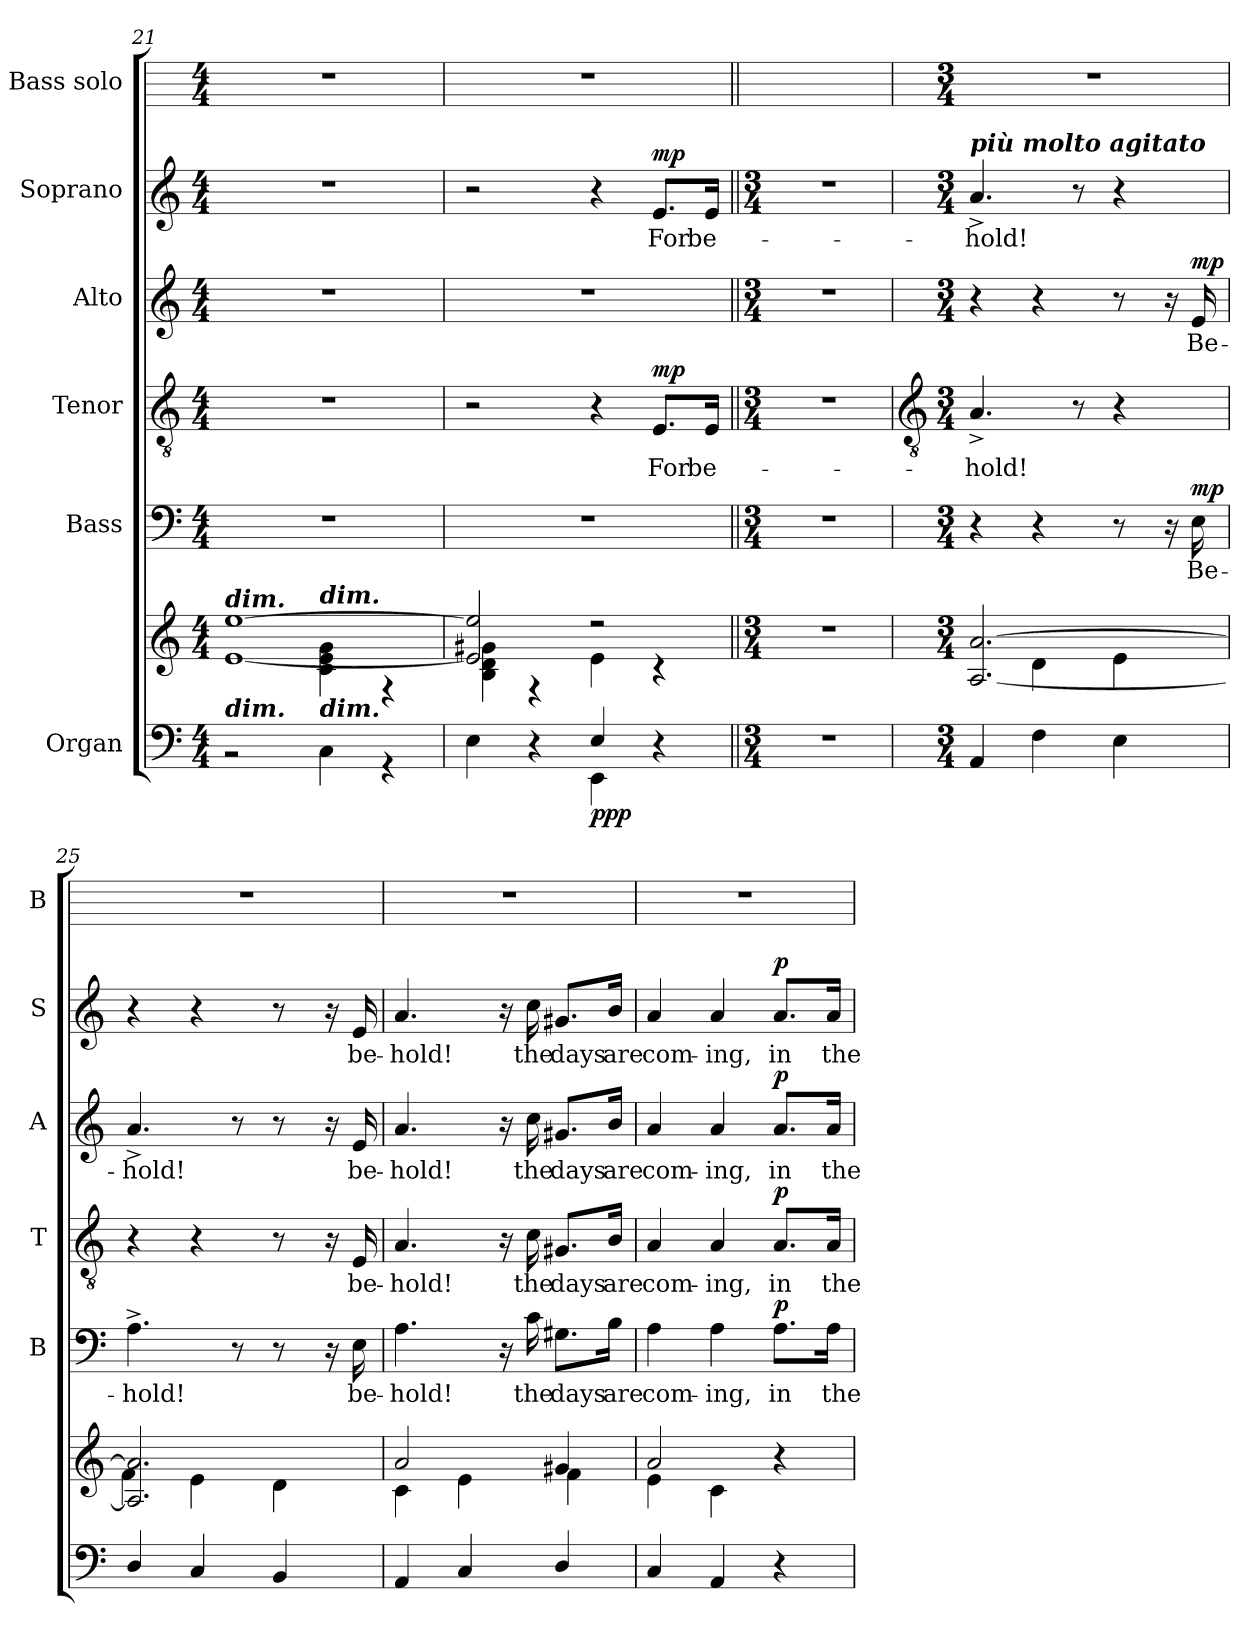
**kern	**kern	**dynam	**kern	**text	**dynam	**kern	**text	**dynam	**kern	**text	**dynam	**kern	**text	**dynam	**kern
*part6	*part6	*part6	*part5	*part5	*part5	*part4	*part4	*part4	*part3	*part3	*part3	*part2	*part2	*part2	*part1
*staff7	*staff6	*staff6/7	*staff5	*staff5	*staff5	*staff4	*staff4	*staff4	*staff3	*staff3	*staff3	*staff2	*staff2	*staff2	*staff1
*I"Organ	*	*	*I"Bass	*	*	*I"Tenor	*	*	*I"Alto	*	*	*I"Soprano	*	*	*I"Bass solo
*	*	*	*I'B	*	*	*I'T	*	*	*I'A	*	*	*I'S	*	*	*I'B
*clefF4	*clefG2	*	*clefF4	*	*	*clefGv2	*	*	*clefG2	*	*	*clefG2	*	*	*
*k[]	*k[]	*	*k[]	*	*	*k[]	*	*	*k[]	*	*	*k[]	*	*	*
*C:	*C:	*	*C:	*	*	*C:	*	*	*C:	*	*	*C:	*	*	*
*M4/4	*M4/4	*	*M4/4	*	*	*M4/4	*	*	*M4/4	*	*	*M4/4	*	*	*M4/4
=21	=21	=21	=21	=21	=21	=21	=21	=21	=21	=21	=21	=21	=21	=21	=21
*^	*^	*	*	*	*	*	*	*	*	*	*	*	*	*	*
!	!	!LO:TX:a:Bi:t=dim.	!	!	!	!	!	!	!	!	!	!	!	!	!	!	!
!LO:TX:a:Bi:t=dim.	!	!	!	!	!	!	!	!	!	!	!	!	!	!	!	!	!
1ryy	2r	[1e [1ee	2ryy	.	1r	.	.	1r	.	.	1r	.	.	1r	.	.	1r
!	!	!	!LO:TX:a:Bi:t=dim.	!	!	!	!	!	!	!	!	!	!	!	!	!	!
!	!LO:TX:a:Bi:t=dim.	!	!	!	!	!	!	!	!	!	!	!	!	!	!	!	!
.	4C\	.	4c\ 4e\ 4g\	.	.	.	.	.	.	.	.	.	.	.	.	.	.
.	4r	.	4r	.	.	.	.	.	.	.	.	.	.	.	.	.	.
=22	=22	=22	=22	=22	=22	=22	=22	=22	=22	=22	=22	=22	=22	=22	=22	=22	=22
2ryy	4E\	2e] 2ee]	4B\ 4d\ 4g#X\	.	1r	.	.	2r	.	.	1r	.	.	2r	.	.	1r
.	4r	.	4r	.	.	.	.	.	.	.	.	.	.	.	.	.	.
!	!	!	!	!LO:DY:b=2	!	!	!	!	!	!	!	!	!	!	!	!	!
!	!	!	!	!LO:DY:n=1:b=2	!	!	!	!	!	!	!	!	!	!	!	!	!
!	!	!	!	!LO:DY:n=2:b	!	!	!	!	!	!	!	!	!	!	!	!	!
4E/	4EE\	2r	4e\	p p p	.	.	.	4r	.	.	.	.	.	4r	.	.	.
!	!	!	!	!	!	!	!	!	!LO:LY:b	!LO:DY:b	!	!	!	!	!LO:LY:b	!LO:DY:b	!
4ryy	4r	.	4r	.	.	.	.	8.E/L	For	mp	.	.	.	8.e/L	For	mp	.
!	!	!	!	!	!	!	!	!	!LO:LY:b	!	!	!	!	!	!LO:LY:b	!	!
.	.	.	.	.	.	.	.	16E/Jk	be-	.	.	.	.	16e/Jk	be-	.	.
*v	*v	*	*	*	*	*	*	*	*	*	*	*	*	*	*	*	*
*	*v	*v	*	*	*	*	*	*	*	*	*	*	*	*	*	*
=23||	=23||	=23||	=23||	=23||	=23||	=23||	=23||	=23||	=23||	=23||	=23||	=23||	=23||	=23||	=23||
*M3/4	*M3/4	*	*M3/4	*	*	*M3/4	*	*	*M3/4	*	*	*M3/4	*	*	*
2.r	2.r	.	2.r	.	.	2.r	.	.	2.r	.	.	2.r	.	.	2.ryy
!!LO:LB:g=z
=24	=24	=24	=24	=24	=24	=24	=24	=24	=24	=24	=24	=24	=24	=24	=24
*	*	*	*	*	*	*clefGv2	*	*	*	*	*	*	*	*	*
*M3/4	*M3/4	*	*M3/4	*	*	*M3/4	*	*	*M3/4	*	*	*M3/4	*	*	*M3/4
*^	*^	*	*	*	*	*	*	*	*	*	*	*	*	*	*
!	!	!	!	!	!	!	!	!	!	!	!	!	!	!LO:TX:a:Bi:t=più molto agitato	!	!	!
!	!	!	!	!	!	!	!	!	!LO:LY:b	!	!	!	!	!	!LO:LY:b	!	!
4AA/	4ryy	[2.A [2.a	4ryy	.	4r	.	.	4.A^	-hold!	.	4r	.	.	4.a^	-hold!	.	2.r
4F\	4ryy	.	4d\	.	4r	.	.	.	.	.	4r	.	.	.	.	.	.
.	.	.	.	.	.	.	.	8r	.	.	.	.	.	8r	.	.	.
4E\	32ryy	.	4e\	.	8r	.	.	4r	.	.	8r	.	.	4r	.	.	.
.	8..ryy	.	.	.	.	.	.	.	.	.	.	.	.	.	.	.	.
.	.	.	.	.	16r	.	.	.	.	.	16r	.	.	.	.	.	.
!	!	!	!	!	!	!LO:LY:b	!LO:DY:b	!	!	!	!	!LO:LY:b	!LO:DY:b	!	!	!	!
.	.	.	.	.	16E	Be-	mp	.	.	.	16e	Be-	mp	.	.	.	.
=25	=25	=25	=25	=25	=25	=25	=25	=25	=25	=25	=25	=25	=25	=25	=25	=25	=25
!	!	!	!	!	!	!LO:LY:b	!	!	!	!	!	!LO:LY:b	!	!	!	!	!
4D/	2ryy	2.A] 2.a]	4f\	.	4.A^	-hold!	.	4r	.	.	4.a^	-hold!	.	4r	.	.	2.r
4C/	.	.	4e\	.	.	.	.	4r	.	.	.	.	.	4r	.	.	.
.	.	.	.	.	8r	.	.	.	.	.	8r	.	.	.	.	.	.
4BB/	32ryy	.	4d\	.	8r	.	.	8r	.	.	8r	.	.	8r	.	.	.
.	8..ryy	.	.	.	.	.	.	.	.	.	.	.	.	.	.	.	.
.	.	.	.	.	16r	.	.	16r	.	.	16r	.	.	16r	.	.	.
!	!	!	!	!	!	!LO:LY:b	!	!	!LO:LY:b	!	!	!LO:LY:b	!	!	!LO:LY:b	!	!
.	.	.	.	.	16E	be-	.	16E	be-	.	16e	be-	.	16e	be-	.	.
=26	=26	=26	=26	=26	=26	=26	=26	=26	=26	=26	=26	=26	=26	=26	=26	=26	=26
!	!	!	!	!	!	!LO:LY:b	!	!	!LO:LY:b	!	!	!LO:LY:b	!	!	!LO:LY:b	!	!
4AA/	2ryy	2a	4c\	.	4.A	-hold!	.	4.A	-hold!	.	4.a	-hold!	.	4.a	-hold!	.	2.r
4C/	.	.	4e\	.	.	.	.	.	.	.	.	.	.	.	.	.	.
.	.	.	.	.	16r	.	.	16r	.	.	16r	.	.	16r	.	.	.
!	!	!	!	!	!	!LO:LY:b	!	!	!LO:LY:b	!	!	!LO:LY:b	!	!	!LO:LY:b	!	!
.	.	.	.	.	16c	the	.	16c	the	.	16cc	the	.	16cc	the	.	.
!	!	!	!	!	!	!LO:LY:b	!	!	!LO:LY:b	!	!	!LO:LY:b	!	!	!LO:LY:b	!	!
4D/	8.ryy	4g#X	4f\	.	8.G#X\L	days	.	8.G#X/L	days	.	8.g#X/L	days	.	8.g#X/L	days	.	.
!	!	!	!	!	!	!LO:LY:b	!	!	!LO:LY:b	!	!	!LO:LY:b	!	!	!LO:LY:b	!	!
.	16ryy	.	.	.	16B\Jk	are	.	16B/Jk	are	.	16b/Jk	are	.	16b/Jk	are	.	.
=27	=27	=27	=27	=27	=27	=27	=27	=27	=27	=27	=27	=27	=27	=27	=27	=27	=27
!	!	!	!	!	!	!LO:LY:b	!	!	!LO:LY:b	!	!	!LO:LY:b	!	!	!LO:LY:b	!	!
4C/	2ryy	2a	4e\	.	4A	com-	.	4A	com-	.	4a	com-	.	4a	com-	.	2.r
!	!	!	!	!	!	!LO:LY:b	!	!	!LO:LY:b	!	!	!LO:LY:b	!	!	!LO:LY:b	!	!
4AA/	.	.	4c\	.	4A	-ing,	.	4A	-ing,	.	4a	-ing,	.	4a	-ing,	.	.
!	!	!	!	!	!	!LO:LY:b	!LO:DY:b	!	!LO:LY:b	!LO:DY:b	!	!LO:LY:b	!LO:DY:b	!	!LO:LY:b	!LO:DY:b	!
4r	8.ryy	4r	4ryy	.	8.A\L	in	p	8.A/L	in	p	8.a/L	in	p	8.a/L	in	p	.
!	!	!	!	!	!	!LO:LY:b	!	!	!LO:LY:b	!	!	!LO:LY:b	!	!	!LO:LY:b	!	!
.	16ryy	.	.	.	16A\Jk	the	.	16A/Jk	the	.	16a/Jk	the	.	16a/Jk	the	.	.
*v	*v	*	*	*	*	*	*	*	*	*	*	*	*	*	*	*	*
*	*v	*v	*	*	*	*	*	*	*	*	*	*	*	*	*	*
=	=	=	=	=	=	=	=	=	=	=	=	=	=	=	=
*-	*-	*-	*-	*-	*-	*-	*-	*-	*-	*-	*-	*-	*-	*-	*-
